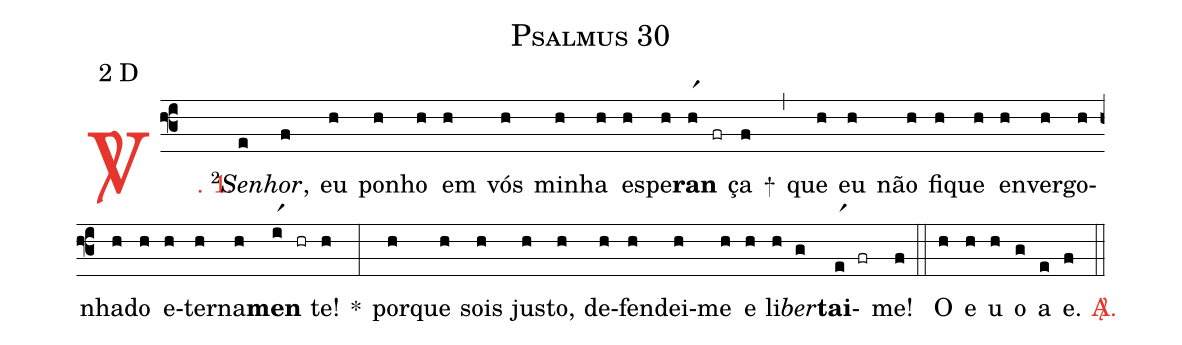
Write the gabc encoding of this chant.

name: Psalmus 30;
mode: 2;
mode-differentia: D;
%%
(f3)

<c><sp>V/</sp>. 1.</c>() <v>\VSup{2}</v><i>Se</i>(e)<i>nhor</i>,(f) eu(h) po(h)nho(h) em(h) vós(h) mi(h)nha(h) es(h)pe(h)<b>ran</b>(hr1)(fr)ça(f) +(,) que(h) eu(h) não(h) fi(h)que(h) en(h)ver(h)go(h)nha(h)do(h) e(h)ter(h)na(h)<b>men</b>(ir1)(hr)te!(h) *(:) por(h)que(h) sois(h) jus(h)to,(h) de(h)fen(h)dei-(h)me(h) e(h) li(h)<i>ber</i>(g)<b>tai</b>-(er1)(fr)me!(f)

(::)

<eu>O(h) e(h) u(h) o(g) a(e) e.</eu>(f)

<c><sp>A/</sp>.</c>(::)
